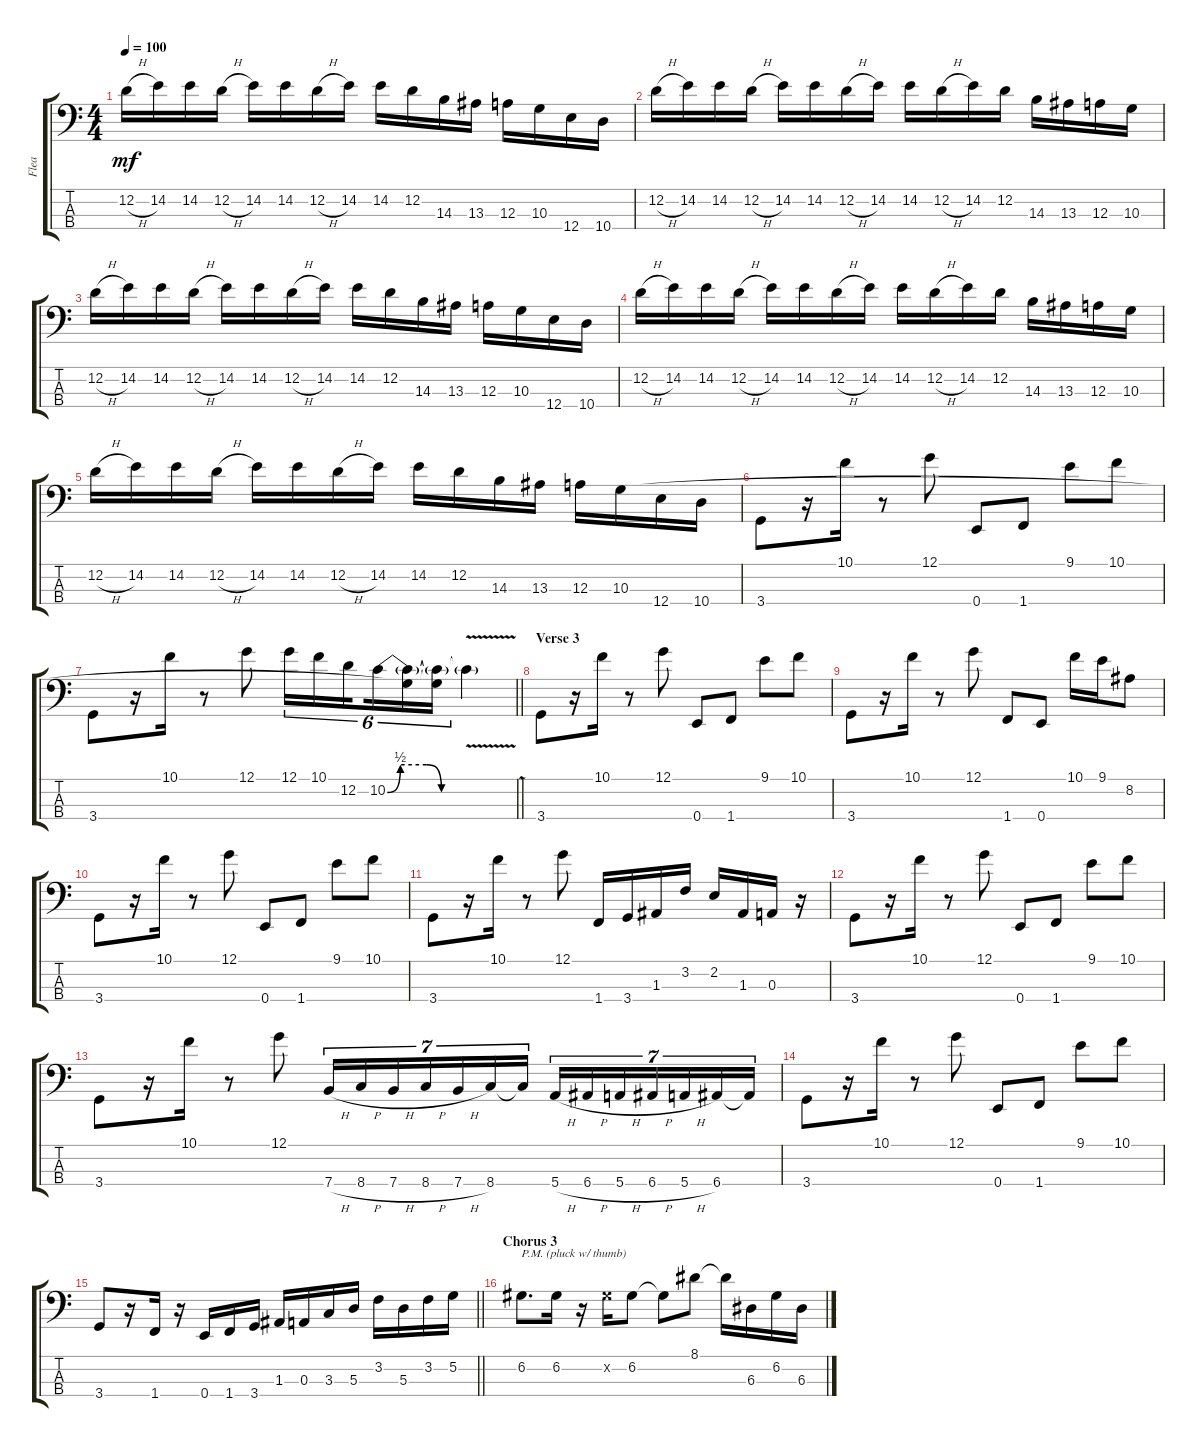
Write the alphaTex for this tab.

\track ("Flea" "Flea") {instrument electricbassfinger}
\staff {score tabs}
\tuning (G2 D2 A1 E1) {hide}
\ts (4 4)
\tempo 100
\clef f4
\ks c
12.2{h}.16{dy mf} 14.2.16 14.2.16 12.2{h}.16 14.2.16 14.2.16 12.2{h}.16 14.2.16 14.2.16 12.2.16 14.3.16 13.3.16 12.3.16 10.3.16 12.4.16 10.4.16 |
12.2{h}.16 14.2.16 14.2.16 12.2{h}.16 14.2.16 14.2.16 12.2{h}.16 14.2.16 14.2.16 12.2{h}.16 14.2.16 12.2.16 14.3.16 13.3.16 12.3.16 10.3.16 |
12.2{h}.16 14.2.16 14.2.16 12.2{h}.16 14.2.16 14.2.16 12.2{h}.16 14.2.16 14.2.16 12.2.16 14.3.16 13.3.16 12.3.16 10.3.16 12.4.16 10.4.16 |
12.2{h}.16 14.2.16 14.2.16 12.2{h}.16 14.2.16 14.2.16 12.2{h}.16 14.2.16 14.2.16 12.2{h}.16 14.2.16 12.2.16 14.3.16 13.3.16 12.3.16 10.3.16 |
12.2{h}.16 14.2.16 14.2.16 12.2{h}.16 14.2.16 14.2.16 12.2{h}.16 14.2.16 14.2.16 12.2.16 14.3.16 13.3.16 12.3.16 10.3.16 12.4.16 10.4.16 |
3.4.8{instrument electricbassfinger} r.16 10.1.16 r.8 12.1.8 0.4.8 1.4.8 9.1.8 10.1.8 |
\barLineRight lightlight
3.4.8 r.16 10.1.16 r.8 12.1.8 12.1.16{tu (6 4)} 10.1.16{tu (6 4)} 12.2.16{tu (6 4) beam splitsecondary} 10.2{be (custom 0 0 6 2 18 2 25 0 60 0)}.16{tu (6 4)} (10.2{t} 10.3{t}).16{tu (6 4)} (10.2{t} 10.3{t}).16{tu (6 4)} 10.2{v t}.4 |
\section ("" "Verse 3")
3.4.8 r.16 10.1.16 r.8 12.1.8 0.4.8 1.4.8 9.1.8 10.1.8 |
3.4.8 r.16 10.1.16 r.8 12.1.8 1.4.8 0.4.8 10.1.16 9.1.16 8.2.8 |
3.4.8 r.16 10.1.16 r.8 12.1.8 0.4.8 1.4.8 9.1.8 10.1.8 |
3.4.8 r.16 10.1.16 r.8 12.1.8 1.4.16 3.4.16 1.3.16 3.2.16 2.2.16 1.3.16 0.3.16 r.16 |
3.4.8 r.16 10.1.16 r.8 12.1.8 0.4.8 1.4.8 9.1.8 10.1.8 |
3.4.8 r.16 10.1.16 r.8 12.1.8 7.4{h}.16{tu (7 4)} 8.4{h}.16{tu (7 4)} 7.4{h}.16{tu (7 4)} 8.4{h}.16{tu (7 4)} 7.4{h}.16{tu (7 4)} 8.4.16{tu (7 4)} 8.4{t}.16{tu (7 4)} 5.4{h}.16{tu (7 4)} 6.4{h}.16{tu (7 4)} 5.4{h}.16{tu (7 4)} 6.4{h}.16{tu (7 4)} 5.4{h}.16{tu (7 4)} 6.4.16{tu (7 4)} 6.4{t}.16{tu (7 4)} |
3.4.8 r.16 10.1.16 r.8 12.1.8 0.4.8 1.4.8 9.1.8 10.1.8 |
\barLineRight lightlight
3.4.8 r.16 1.4.16 r.16 0.4.16 1.4.16 3.4.16 1.3.16 0.3.16 3.3.16 5.3.16 3.2.16 5.3.16 3.2.16 5.2.16 |
\section ("" "Chorus 3")
6.2.8{d txt "P.M. (pluck w/ thumb)"} 6.2.16 r.16 6.2{x}.16 6.2.8 6.2{t}.8 8.1.8 8.1{t}.16 6.3.16 6.2.16 6.3.16
